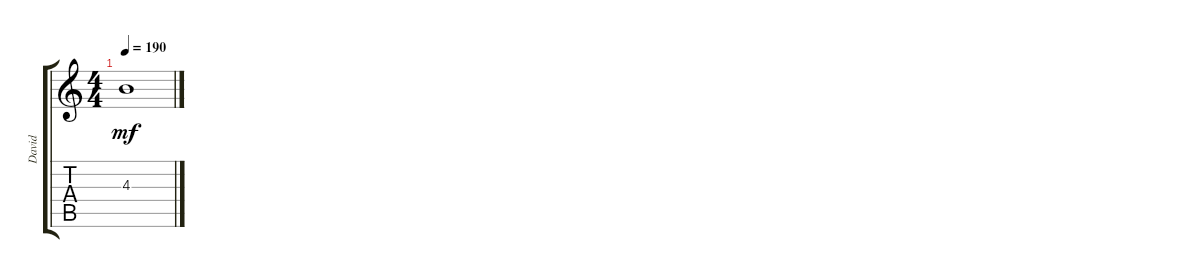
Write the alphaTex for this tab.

\track ("David" "David") {instrument distortionguitar}
\staff {score tabs}
\tuning (E4 B3 G3 D3 A2 E2) {hide}
\ts (4 4)
\tempo 190
\clef g2
\ks c
4.3{t}.1{dy mf}
